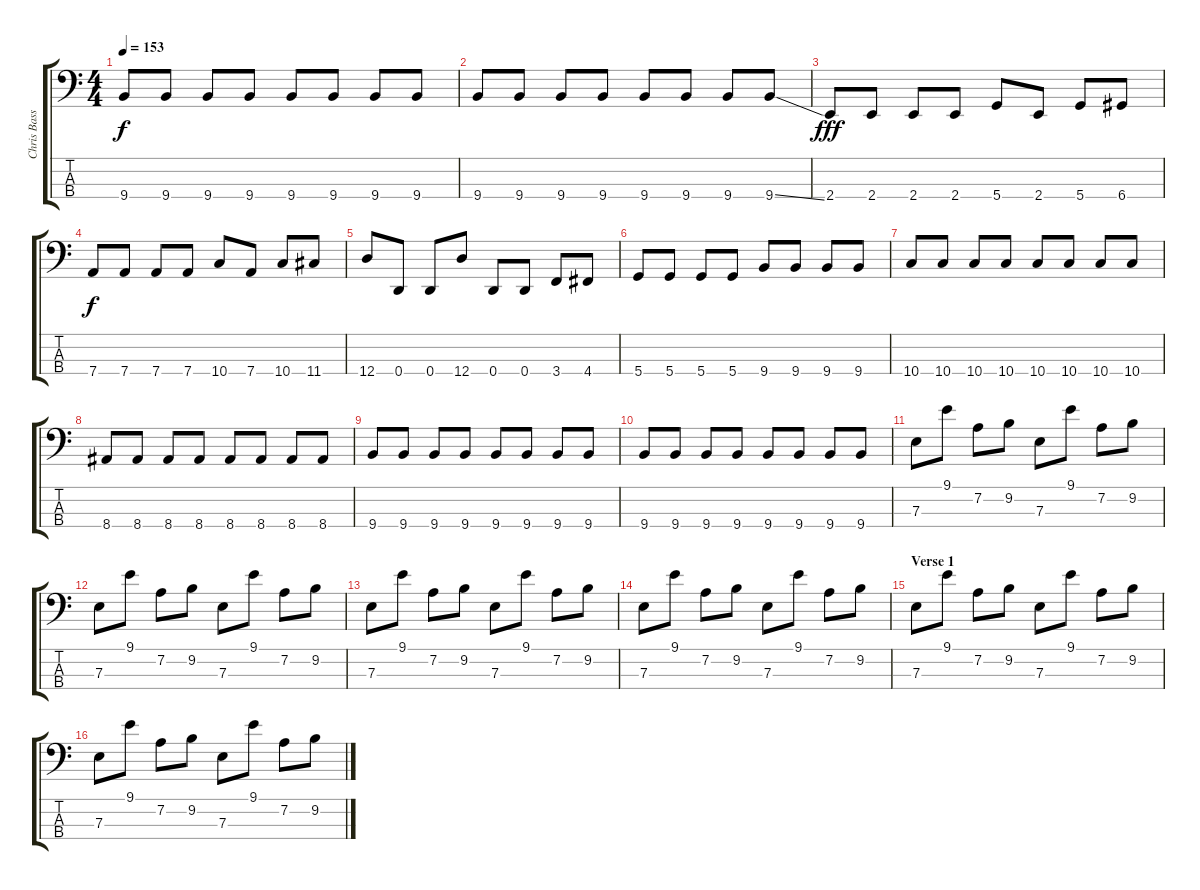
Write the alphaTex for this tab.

\track ("Chris Bass" "Chris Bass") {instrument electricbassfinger}
\staff {score tabs}
\tuning (G2 D2 A1 D1) {hide}
\ts (4 4)
\tempo 153
\clef f4
\ks c
9.4.8{dy f} 9.4.8 9.4.8 9.4.8 9.4.8 9.4.8 9.4.8 9.4.8 |
9.4.8 9.4.8 9.4.8 9.4.8 9.4.8 9.4.8 9.4.8 9.4{ss}.8 |
2.4.8{dy fff} 2.4.8 2.4.8 2.4.8 5.4.8 2.4.8 5.4.8 6.4.8 |
7.4.8{dy f} 7.4.8 7.4.8 7.4.8 10.4.8 7.4.8 10.4.8 11.4.8 |
12.4.8 0.4.8 0.4.8 12.4.8 0.4.8 0.4.8 3.4.8 4.4.8 |
5.4.8 5.4.8 5.4.8 5.4.8 9.4.8 9.4.8 9.4.8 9.4.8 |
10.4.8 10.4.8 10.4.8 10.4.8 10.4.8 10.4.8 10.4.8 10.4.8 |
8.4.8 8.4.8 8.4.8 8.4.8 8.4.8 8.4.8 8.4.8 8.4.8 |
9.4.8 9.4.8 9.4.8 9.4.8 9.4.8 9.4.8 9.4.8 9.4.8 |
9.4.8 9.4.8 9.4.8 9.4.8 9.4.8 9.4.8 9.4.8 9.4.8 |
7.3.8 9.1.8 7.2.8 9.2.8 7.3.8 9.1.8 7.2.8 9.2.8 |
7.3.8 9.1.8 7.2.8 9.2.8 7.3.8 9.1.8 7.2.8 9.2.8 |
7.3.8 9.1.8 7.2.8 9.2.8 7.3.8 9.1.8 7.2.8 9.2.8 |
7.3.8 9.1.8 7.2.8 9.2.8 7.3.8 9.1.8 7.2.8 9.2.8 |
\section ("" "Verse 1")
7.3.8 9.1.8 7.2.8 9.2.8 7.3.8 9.1.8 7.2.8 9.2.8 |
7.3.8 9.1.8 7.2.8 9.2.8 7.3.8 9.1.8 7.2.8 9.2.8
